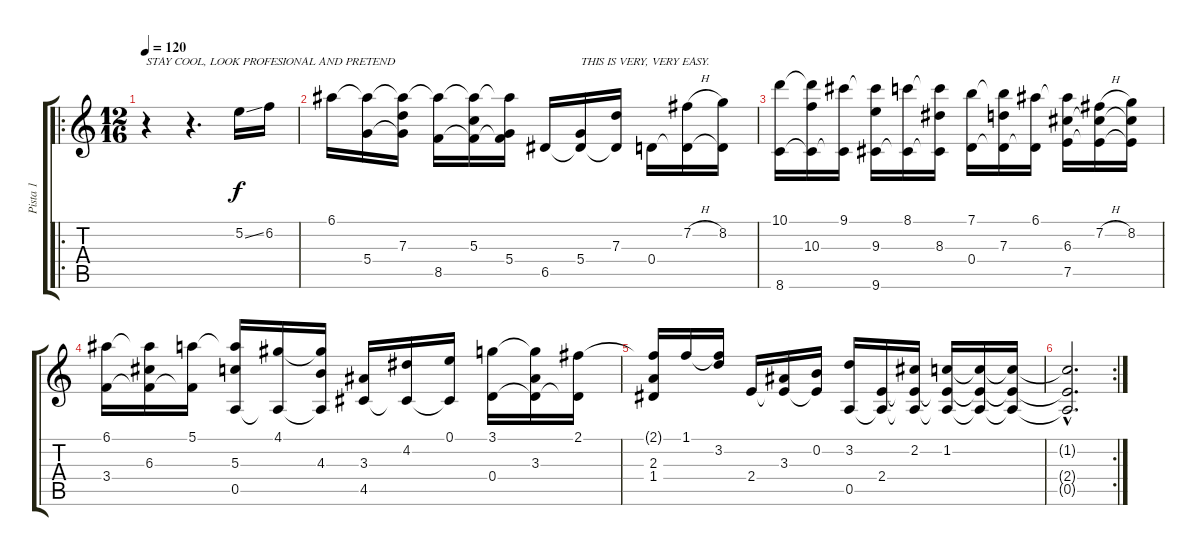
\track ("Pista 1" "Pista 1") {instrument acousticguitarnylon}
\staff {score tabs}
\tuning (E4 B3 G3 D3 A2 E2) {hide}
\ro
\ts (12 16)
\tempo 120
\clef g2
\ks c
r.4{txt "STAY COOL, LOOK PROFESIONAL AND PRETEND" dy f instrument acousticguitarnylon} r.4{d} 5.2{ss}.16 6.2.16 |
6.1.16 (6.1{t} 5.4).16 (6.1{t} 7.3 5.4{t}).16 (6.1{t} 8.5).16 (6.1{t} 5.3 8.5{t}).16 (6.1{t} 5.4 8.5{t}).16 6.5.16 (5.4 6.5{t}).16{txt "THIS IS VERY, VERY EASY."} (7.3 6.5{t}).16 0.4.16 (7.2{h} 0.4{t}).16 (8.2 0.4{t}).16 |
(10.1 8.6).16 (10.1{t} 10.3 8.6{t}).16 (9.1 8.6{t}).16 (9.1{t} 9.3 9.6).16 (8.1 9.6{t}).16 (8.1{t} 8.3 9.6{t}).16 (7.1 0.4).16 (7.1{t} 7.3 0.4{t}).16 (6.1 0.4{t}).16 (6.1{t} 6.3 7.5).16 (7.2{h} 6.3{t} 7.5{t}).16 (8.2 6.3{t} 7.5{t}).16 |
(6.1 3.4).16 (6.1{t} 6.3 3.4{t}).16 (5.1 3.4{t}).16 (5.1{t} 5.3 0.5).16 (4.1 0.5{t}).16 (4.1{t} 4.3 0.5{t}).16 (3.3 4.5).16 (4.2 4.5{t}).16 (0.1 4.5{t}).16 (3.1 0.4).16 (3.1{t} 3.3 0.4{t}).16 (2.1 0.4{t}).16 |
(2.1{t} 2.3 1.4).16 1.1.16 (1.1{t} 3.2).16 2.4.16 (3.3 2.4{t}).16 (0.2 2.4{t}).16 (3.2 0.5).16 (2.4 0.5{t}).16 (2.2 2.4{t} 0.5{t}).16 (1.2 2.4{t} 0.5{t}).16 (1.2{t} 2.4{t} 0.5{t}).16 (1.2{t} 2.4{t} 0.5{t}).16 |
\rc 2
(1.2{hac t} 2.4{hac t} 0.5{hac t}).2{d}
